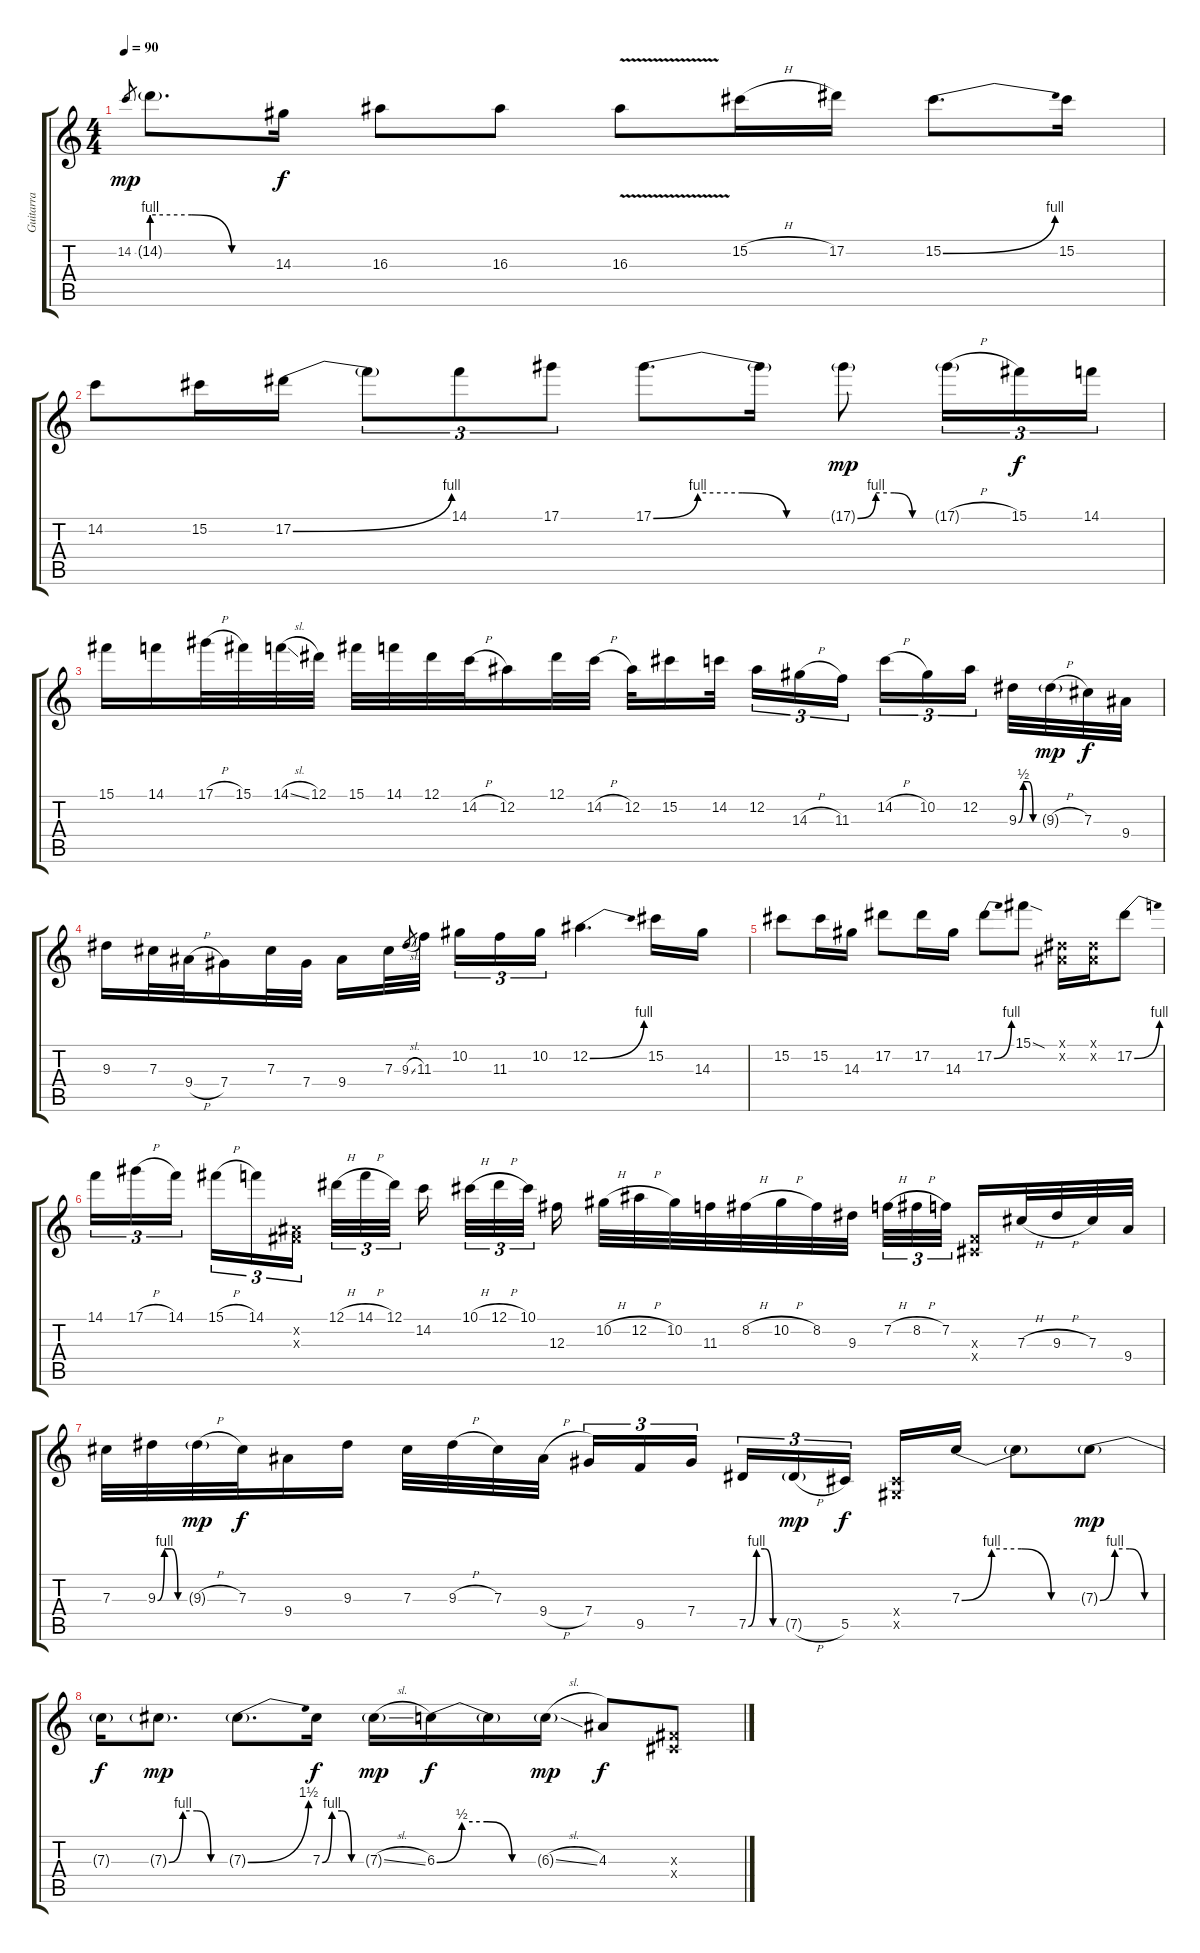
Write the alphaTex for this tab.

\track ("Guitarra" "Guitarra") {instrument electricguitarclean}
\staff {score tabs}
\tuning (Eb4 Bb3 Gb3 Db3 Ab2 Eb2) {hide}
\ts (4 4)
\tempo 90
\clef g2
\ks c
14.2.8{gr dy mp} 14.2{be (custom 0 4 20 4 40 0 60 0) g}.8{d} 14.3.16{dy f} 16.3.8 16.3.8 16.3{v}.8 15.2{h}.16 17.2.16 15.2{be (bend 0 0 60 4)}.8{d} 15.2.16 |
14.2.8 15.2.16 17.2{be (bend 0 0 60 4)}.16 17.2{t}.8{tu (3 2)} 14.1.8{tu (3 2)} 17.1.8{tu (3 2)} 17.1{be (custom 0 0 15 4 30 4 45 0 60 0)}.8{d} 17.1{t}.16 17.1{be (custom 0 0 15 4 30 4 45 0 60 0) g}.8{dy mp} 17.1{h g}.16{tu (3 2)} 15.1.16{tu (3 2) dy f} 14.1.16{tu (3 2)} |
15.1.16 14.1.16 17.1{h}.32 15.1.32 14.1{sl}.32 12.1.32 15.1.32 14.1.32 12.1.32 14.2{h}.32 12.2.16 12.1.32 14.2{h}.32 12.2.32 15.2.16 14.2.32{beam splitsecondary} 12.2.16{tu (3 2)} 14.3{h}.16{tu (3 2)} 11.3.16{tu (3 2)} 14.2{h}.16{tu (3 2)} 10.2.16{tu (3 2)} 12.2.16{tu (3 2) beam splitsecondary} 9.3{be (custom 0 0 15 2 30 2 45 0 60 0)}.32 9.3{h g}.32{dy mp} 7.3.32{dy f} 9.4.32 |
9.3.16 7.3.32 9.4{h}.32 7.4.16 7.3.32 7.4.32 9.4.16 7.3.32 9.3{sl}.8{gr} 11.3.32{beam splitsecondary} 10.2.16{tu (3 2)} 11.3.16{tu (3 2)} 10.2.16{tu (3 2)} 12.2{be (bend 0 0 60 4)}.4{d} 15.2.16 14.3.16 |
15.2.8 15.2.16 14.3.16 17.2.8 17.2.16 14.3.16 17.2{be (bend 0 0 60 4)}.8 15.1{sod}.8 (0.1{x} 0.2{x}).16 (0.1{x} 0.2{x}).16 17.2{be (bend 0 0 60 4)}.8 |
14.1.16{tu (3 2)} 17.1{h}.16{tu (3 2)} 14.1.16{tu (3 2) beam splitsecondary} 15.1{h}.16{tu (3 2)} 14.1.16{tu (3 2)} (0.2{x} 0.3{x}).16{tu (3 2)} 12.1{h}.32{tu (3 2)} 14.1{h}.32{tu (3 2)} 12.1.32{tu (3 2) beam splitsecondary} 14.2.16{beam splitsecondary} 10.1{h}.32{tu (3 2)} 12.1{h}.32{tu (3 2)} 10.1.32{tu (3 2) beam splitsecondary} 12.3.16 10.2{h}.32 12.2{h}.32 10.2.32 11.3.32 8.2{h}.32 10.2{h}.32 8.2.32 9.3.32 7.2{h}.32{tu (3 2)} 8.2{h}.32{tu (3 2)} 7.2.32{tu (3 2) beam splitsecondary} (0.3{x} 0.4{x}).16 7.3{h}.32 9.3{h}.32 7.3.32 9.4.32 |
7.3.32 9.3{be (custom 0 0 15 4 30 4 45 0 60 0)}.32 9.3{h g}.32{dy mp} 7.3.32{dy f} 9.4.16 9.3.16 7.3.32 9.3{h}.32 7.3.32 9.4{h}.32{beam splitsecondary} 7.4.16{tu (3 2)} 9.5.16{tu (3 2)} 7.4.16{tu (3 2)} 7.5{be (custom 0 0 15 4 30 4 45 0 60 0)}.16{tu (3 2)} 7.5{h g}.16{tu (3 2) dy mp} 5.5.16{tu (3 2) dy f beam splitsecondary} (0.4{x} 0.5{x}).16 7.3{be (custom 0 0 15 4 30 4 45 0 60 0)}.16 7.3{t}.8 7.3{be (custom 0 0 15 4 30 4 45 0 60 0) g}.8{dy mp} |
7.3{t}.16{dy f} 7.3{be (custom 0 0 15 4 30 4 45 0 60 0) g}.8{d dy mp} 7.3{be (bend 0 0 60 6) g}.8{d} 7.3{be (custom 0 0 15 4 30 4 45 0 60 0)}.16{dy f} 7.3{sl g}.16{dy mp} 6.3{be (custom 0 0 15 2 30 2 45 0 60 0)}.16{dy f} 6.3{t}.16 6.3{sl g}.16{dy mp} 4.3.8{dy f} (0.3{x} 0.4{x}).8
